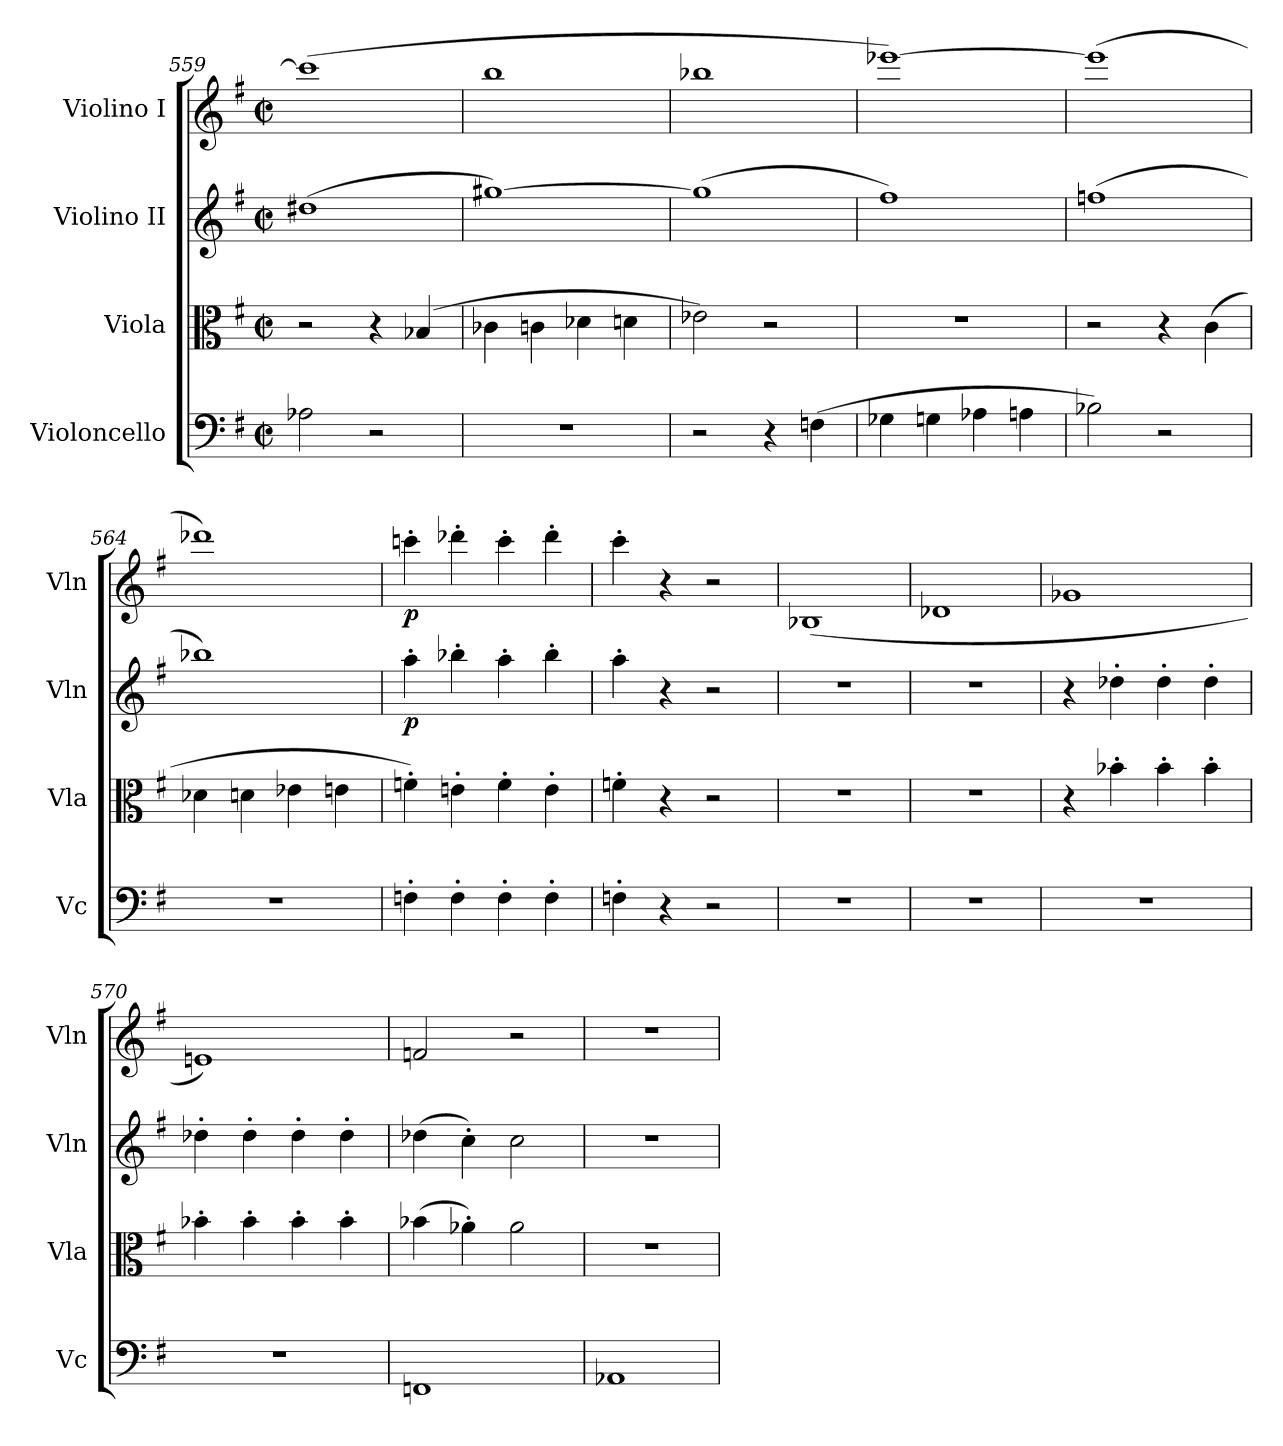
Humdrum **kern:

**kern	**kern	**kern	**dynam	**kern	**dynam
*part4	*part3	*part2	*part2	*part1	*part1
*staff4	*staff3	*staff2	*staff2	*staff1	*staff1
*I"Violoncello	*I"Viola	*I"Violino II	*	*I"Violino I	*
*I'Vc	*I'Vla	*I'Vln	*	*I'Vln	*
*clefF4	*clefC3	*clefG2	*	*clefG2	*
*k[f#]	*k[f#]	*k[f#]	*	*k[f#]	*
*M2/2	*M2/2	*M2/2	*	*M2/2	*
*met(c|)	*met(c|)	*met(c|)	*	*met(c|)	*
=559	=559	=559	=559	=559	=559
2A-X	2r	(1dd#X	.	(1ccc#]	.
2r	4r	.	.	.	.
.	(4B-X	.	.	.	.
=560	=560	=560	=560	=560	=560
1r	4c-X	[1gg#X)	.	1bb	.
.	4cn	.	.	.	.
.	4d-X	.	.	.	.
.	4dn	.	.	.	.
=561	=561	=561	=561	=561	=561
2r	2e-X)	(1gg#]	.	1bb-X	.
4r	2r	.	.	.	.
(4Fn	.	.	.	.	.
=562	=562	=562	=562	=562	=562
4G-X	1r	1ff#)	.	[1eee-X)	.
4Gn	.	.	.	.	.
4A-X	.	.	.	.	.
4An	.	.	.	.	.
=563	=563	=563	=563	=563	=563
2B-X)	2r	(1ffn	.	(1eee-]	.
2r	4r	.	.	.	.
.	(4c	.	.	.	.
=564	=564	=564	=564	=564	=564
1r	4d-X	1bb-X)	.	1ddd-X)	.
.	4dn	.	.	.	.
.	4e-X	.	.	.	.
.	4en	.	.	.	.
=565	=565	=565	=565	=565	=565
4Fn'	4fn')	4aa'	p	4cccn'	p
4F'	4en'	4bb-X'	.	4ddd-X'	.
4F'	4f'	4aa'	.	4ccc'	.
4F'	4e'	4bb-'	.	4ddd-'	.
=566	=566	=566	=566	=566	=566
4Fn'	4fn'	4aa'	.	4ccc'	.
4r	4r	4r	.	4r	.
2r	2r	2r	.	2r	.
=567	=567	=567	=567	=567	=567
1r	1r	1r	.	(1B-X	.
=568	=568	=568	=568	=568	=568
1r	1r	1r	.	1d-X	.
=569	=569	=569	=569	=569	=569
1r	4r	4r	.	1g-X	.
.	4b-X'	4dd-X'	.	.	.
.	4b-'	4dd-'	.	.	.
.	4b-'	4dd-'	.	.	.
=570	=570	=570	=570	=570	=570
1r	4b-X'	4dd-X'	.	1en)	.
.	4b-'	4dd-'	.	.	.
.	4b-'	4dd-'	.	.	.
.	4b-'	4dd-'	.	.	.
=571	=571	=571	=571	=571	=571
1FFn	(4b-X	(4dd-X	.	2fn	.
.	4a-X')	4cc')	.	.	.
.	2a-	2cc	.	2r	.
=572	=572	=572	=572	=572	=572
1AA-X	1r	1r	.	1r	.
=	=	=	=	=	=
*-	*-	*-	*-	*-	*-
